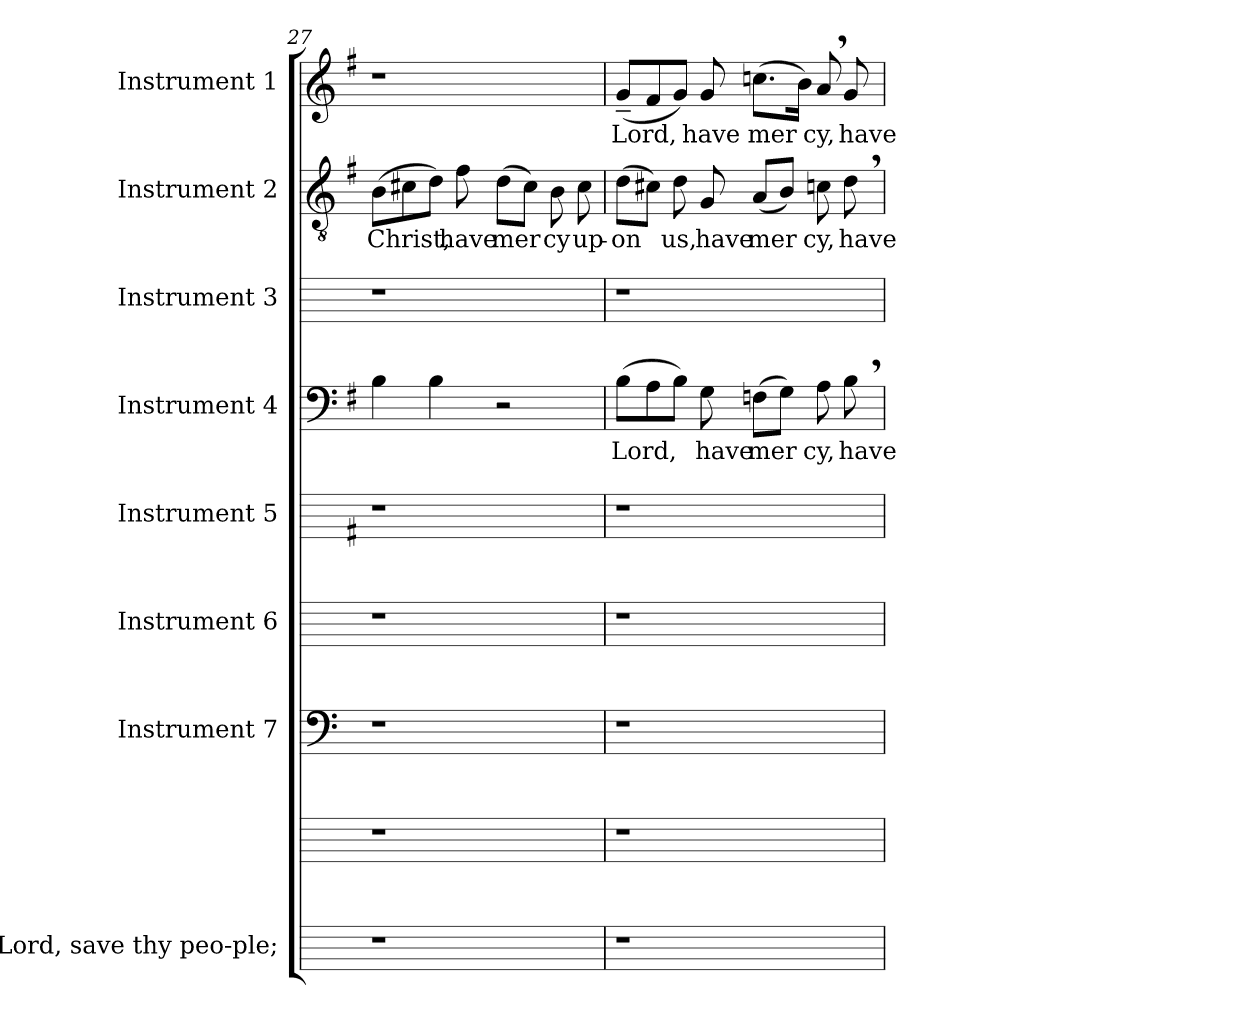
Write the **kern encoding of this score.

**kern	**kern	**kern	**kern	**kern	**kern	**text	**kern	**kern	**text	**kern	**text
*part9	*part8	*part7	*part6	*part5	*part4	*part4	*part3	*part2	*part2	*part1	*part1
*staff9	*staff8	*staff7	*staff6	*staff5	*staff4	*staff4	*staff3	*staff2	*staff2	*staff1	*staff1
*I"O Lord, save thy peo-ple;	*	*I"Instrument 7	*I"Instrument 6	*I"Instrument 5	*I"Instrument 4	*	*I"Instrument 3	*I"Instrument 2	*	*I"Instrument 1	*
*	*	*clefF4	*	*	*clefF4	*	*	*clefGv2	*	*clefG2	*
*	*	*	*	*ITrd-3c-5	*	*	*	*ITrd-3c-5	*	*ITrd-3c-5	*
*k[]	*k[]	*k[]	*k[]	*k[]	*k[f#]	*	*k[]	*k[]	*	*k[]	*
*C:	*C:	*C:	*C:	*C:	*G:	*	*C:	*C:	*	*C:	*
=27	=27	=27	=27	=27	=27	=27	=27	=27	=27	=27	=27
!	!	!	!	!	!	!LO:LY:b:cj	!	!	!LO:LY:b:cj	!	!
1r	1r	1r	1r	1r	4B\	.	1r	(>8e\L	Christ,	1r	.
!	!	!	!	!	!	!	!	!	!LO:LY:b:cj	!	!
.	.	.	.	.	.	.	.	8f#X\	.	.	.
!	!	!	!	!	!	!LO:LY:b:cj	!	!	!LO:LY:b:cj	!	!
.	.	.	.	.	4B\	.	.	8g\J)	.	.	.
!	!	!	!	!	!	!	!	!	!LO:LY:b:cj	!	!
.	.	.	.	.	.	.	.	8b\	have	.	.
!	!	!	!	!	!	!	!	!	!LO:LY:b:cj	!	!
.	.	.	.	.	2r	.	.	(>8g\L	mer-	.	.
!	!	!	!	!	!	!	!	!	!LO:LY:b:cj	!	!
.	.	.	.	.	.	.	.	8f#\J)	--	.	.
!	!	!	!	!	!	!	!	!	!LO:LY:b:cj	!	!
.	.	.	.	.	.	.	.	8e\	-cy	.	.
!	!	!	!	!	!	!	!	!	!LO:LY:b:cj	!	!
.	.	.	.	.	.	.	.	8f#\	up-	.	.
!!LO:LB:g=z
=28	=28	=28	=28	=28	=28	=28	=28	=28	=28	=28	=28
!	!	!	!	!	!	!LO:LY:b:cj	!	!	!LO:LY:b:cj	!	!LO:LY:b:cj
1r	1r	1r	1r	1r	(>8B\L	Lord,	1r	(>8g\L	-on	(<8cc~</L	Lord,
!	!	!	!	!	!	!LO:LY:b:cj	!	!	!LO:LY:b:cj	!	!LO:LY:b:cj
.	.	.	.	.	8A\	.	.	8f#X\J)	.	8b/	.
!	!	!	!	!	!	!LO:LY:b:cj	!	!	!LO:LY:b:cj	!	!LO:LY:b:cj
.	.	.	.	.	8B\J)	.	.	8g\	us,	8cc/J)	.
!	!	!	!	!	!	!LO:LY:b:cj	!	!	!LO:LY:b:cj	!	!LO:LY:b:cj
.	.	.	.	.	8G\	have	.	8c/	have	8cc/	have
!	!	!	!	!	!	!LO:LY:b:cj	!	!	!LO:LY:b:cj	!	!LO:LY:b:cj
.	.	.	.	.	(>8Fn\L	mer-	.	(<8d/L	mer-	(>8.ffn\L	mer-
!	!	!	!	!	!	!LO:LY:b:cj	!	!	!LO:LY:b:cj	!	!
.	.	.	.	.	8G\J)	--	.	8e/J)	--	.	.
!	!	!	!	!	!	!	!	!	!	!	!LO:LY:b:cj
.	.	.	.	.	.	.	.	.	.	16ee\J)	--
!	!	!	!	!	!	!LO:LY:b:cj	!	!	!LO:LY:b:cj	!	!LO:LY:b:cj
.	.	.	.	.	8A\	-cy,	.	8fn\	-cy,	8dd,>/	-cy,
!	!	!	!	!	!	!LO:LY:b:cj	!	!	!LO:LY:b:cj	!	!LO:LY:b:cj
.	.	.	.	.	8B,>\	have	.	8g,>\	have	8cc/	have
=	=	=	=	=	=	=	=	=	=	=	=
*-	*-	*-	*-	*-	*-	*-	*-	*-	*-	*-	*-
